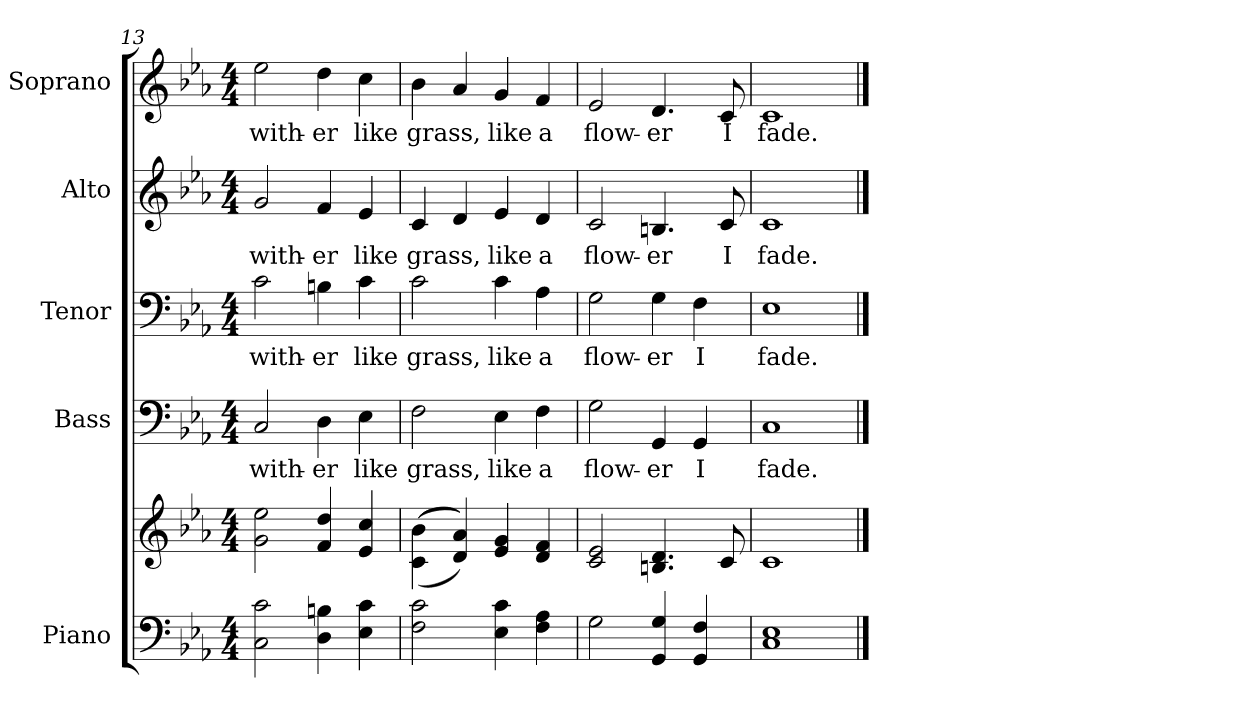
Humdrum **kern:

**kern	**kern	**kern	**text	**kern	**text	**kern	**text	**kern	**text
*part5	*part5	*part4	*part4	*part3	*part3	*part2	*part2	*part1	*part1
*staff6	*staff5	*staff4	*staff4	*staff3	*staff3	*staff2	*staff2	*staff1	*staff1
*I"Piano	*	*I"Bass	*	*I"Tenor	*	*I"Alto	*	*I"Soprano	*
*I'Pno.	*	*I'B.	*	*I'T.	*	*I'A.	*	*I'S.	*
!!LO:PB:g=z
*clefF4	*clefG2	*clefF4	*	*clefF4	*	*clefG2	*	*clefG2	*
*k[b-e-a-]	*k[b-e-a-]	*k[b-e-a-]	*	*k[b-e-a-]	*	*k[b-e-a-]	*	*k[b-e-a-]	*
*E-:	*E-:	*E-:	*	*E-:	*	*E-:	*	*E-:	*
*M4/4	*M4/4	*M4/4	*	*M4/4	*	*M4/4	*	*M4/4	*
=13	=13	=13	=13	=13	=13	=13	=13	=13	=13
!	!	!	!LO:LY:b:color=#000000	!	!	!	!	!	!
!	!	!	!	!	!LO:LY:b:color=#000000	!	!	!	!
!	!	!	!	!	!	!	!LO:LY:b:color=#000000	!	!
!	!	!	!	!	!	!	!	!	!LO:LY:b:color=#000000
2Ci\ 2ci	2gi\ 2ee-i	2Ci/	with-	2ci\	with-	2gi/	with-	2ee-i\	with-
!	!	!	!LO:LY:b:color=#000000	!	!	!	!	!	!
!	!	!	!	!	!LO:LY:b:color=#000000	!	!	!	!
!	!	!	!	!	!	!	!LO:LY:b:color=#000000	!	!
!	!	!	!	!	!	!	!	!	!LO:LY:b:color=#000000
4Di\ 4Bni	4fi/ 4ddi	4Di\	-er	4Bni\	-er	4fi/	-er	4ddi\	-er
!	!	!	!LO:LY:b:color=#000000	!	!	!	!	!	!
!	!	!	!	!	!LO:LY:b:color=#000000	!	!	!	!
!	!	!	!	!	!	!	!LO:LY:b:color=#000000	!	!
!	!	!	!	!	!	!	!	!	!LO:LY:b:color=#000000
4E-i\ 4ci	4e-i/ 4cci	4E-i\	like	4ci\	like	4e-i/	like	4cci\	like
=14	=14	=14	=14	=14	=14	=14	=14	=14	=14
!	!	!	!LO:LY:b:color=#000000	!	!	!	!	!	!
!	!	!	!	!	!LO:LY:b:color=#000000	!	!	!	!
!	!	!	!	!	!	!	!LO:LY:b:color=#000000	!	!
!	!	!	!	!	!	!	!	!	!LO:LY:b:color=#000000
2Fi\ 2ci	(((4ci\ 4b-i	2Fi\	grass,	2ci\	grass,	4ci/	grass,	4b-i\	grass,
.	4di/ 4a-i)))	.	.	.	.	4di/	.	4a-i/	.
!	!	!	!LO:LY:b:color=#000000	!	!	!	!	!	!
!	!	!	!	!	!LO:LY:b:color=#000000	!	!	!	!
!	!	!	!	!	!	!	!LO:LY:b:color=#000000	!	!
!	!	!	!	!	!	!	!	!	!LO:LY:b:color=#000000
4E-i\ 4ci	4e-i/ 4gi	4E-i\	like	4ci\	like	4e-i/	like	4gi/	like
!	!	!	!LO:LY:b:color=#000000	!	!	!	!	!	!
!	!	!	!	!	!LO:LY:b:color=#000000	!	!	!	!
!	!	!	!	!	!	!	!LO:LY:b:color=#000000	!	!
!	!	!	!	!	!	!	!	!	!LO:LY:b:color=#000000
4Fi\ 4A-i	4di/ 4fi	4Fi\	a	4A-i\	a	4di/	a	4fi/	a
=15	=15	=15	=15	=15	=15	=15	=15	=15	=15
!	!	!	!LO:LY:b:color=#000000	!	!	!	!	!	!
!	!	!	!	!	!LO:LY:b:color=#000000	!	!	!	!
!	!	!	!	!	!	!	!LO:LY:b:color=#000000	!	!
!	!	!	!	!	!	!	!	!	!LO:LY:b:color=#000000
2Gi\	2ci/ 2e-i	2Gi\	flow-	2Gi\	flow-	2ci/	flow-	2e-i/	flow-
!	!	!	!LO:LY:b:color=#000000	!	!	!	!	!	!
!	!	!	!	!	!LO:LY:b:color=#000000	!	!	!	!
!	!	!	!	!	!	!	!LO:LY:b:color=#000000	!	!
!	!	!	!	!	!	!	!	!	!LO:LY:b:color=#000000
4GGi/ 4Gi	4.Bni/ 4.di	4GGi/	-er	4Gi\	-er	4.Bni/	-er	4.di/	-er
!	!	!	!LO:LY:b:color=#000000	!	!	!	!	!	!
!	!	!	!	!	!LO:LY:b:color=#000000	!	!	!	!
4GGi/ 4Fi	.	4GGi/	I	4Fi\	I	.	.	.	.
!	!	!	!	!	!	!	!LO:LY:b:color=#000000	!	!
!	!	!	!	!	!	!	!	!	!LO:LY:b:color=#000000
.	8ci/	.	.	.	.	8ci/	I	8ci/	I
=16	=16	=16	=16	=16	=16	=16	=16	=16	=16
!	!	!	!LO:LY:b:color=#000000	!	!	!	!	!	!
!	!	!	!	!	!LO:LY:b:color=#000000	!	!	!	!
!	!	!	!	!	!	!	!LO:LY:b:color=#000000	!	!
!	!	!	!	!	!	!	!	!	!LO:LY:b:color=#000000
1Ci 1E-i	1ci	1Ci	fade.	1E-i	fade.	1ci	fade.	1ci	fade.
==	==	==	==	==	==	==	==	==	==
*-	*-	*-	*-	*-	*-	*-	*-	*-	*-
